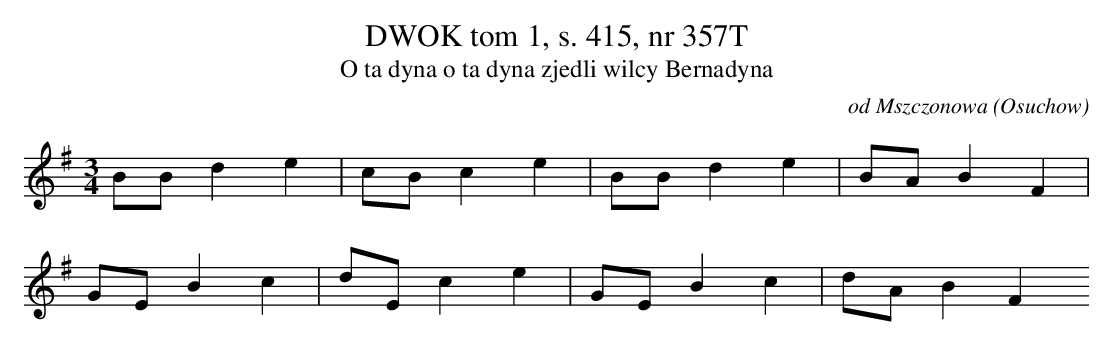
X:1
T: DWOK tom 1, s. 415, nr 357T
T: O ta dyna o ta dyna zjedli wilcy Bernadyna
O: od Mszczonowa (Osuchow)
M: 3/4
L: 1/8
K: G
BBd2e2 | cBc2e2 | BBd2e2 | BAB2F2 |
GEB2c2 | dEc2e2 | GEB2c2 | dAB2F2
